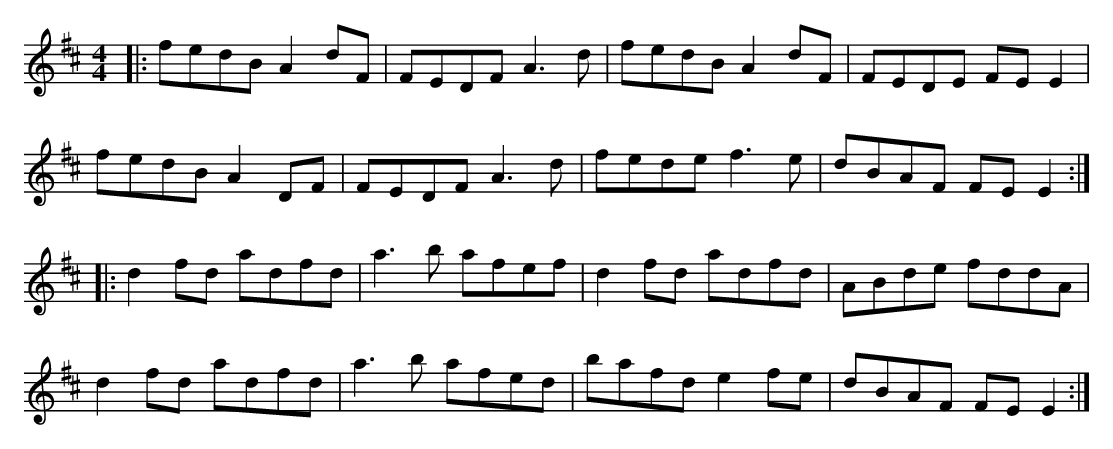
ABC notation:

X:1
M:4/4
K:D
|:fedB A2 dF|FEDF A3 d|fedB A2 dF|FEDE FE E2|
fedB A2DF|FEDF A3 d|fede f3 e|dBAF FE E2:|
|:d2 fd adfd|a3 b afef|d2 fd adfd|ABde fddA|
d2 fd adfd|a3 b afed|bafd e2 fe|dBAF FE E2:|
